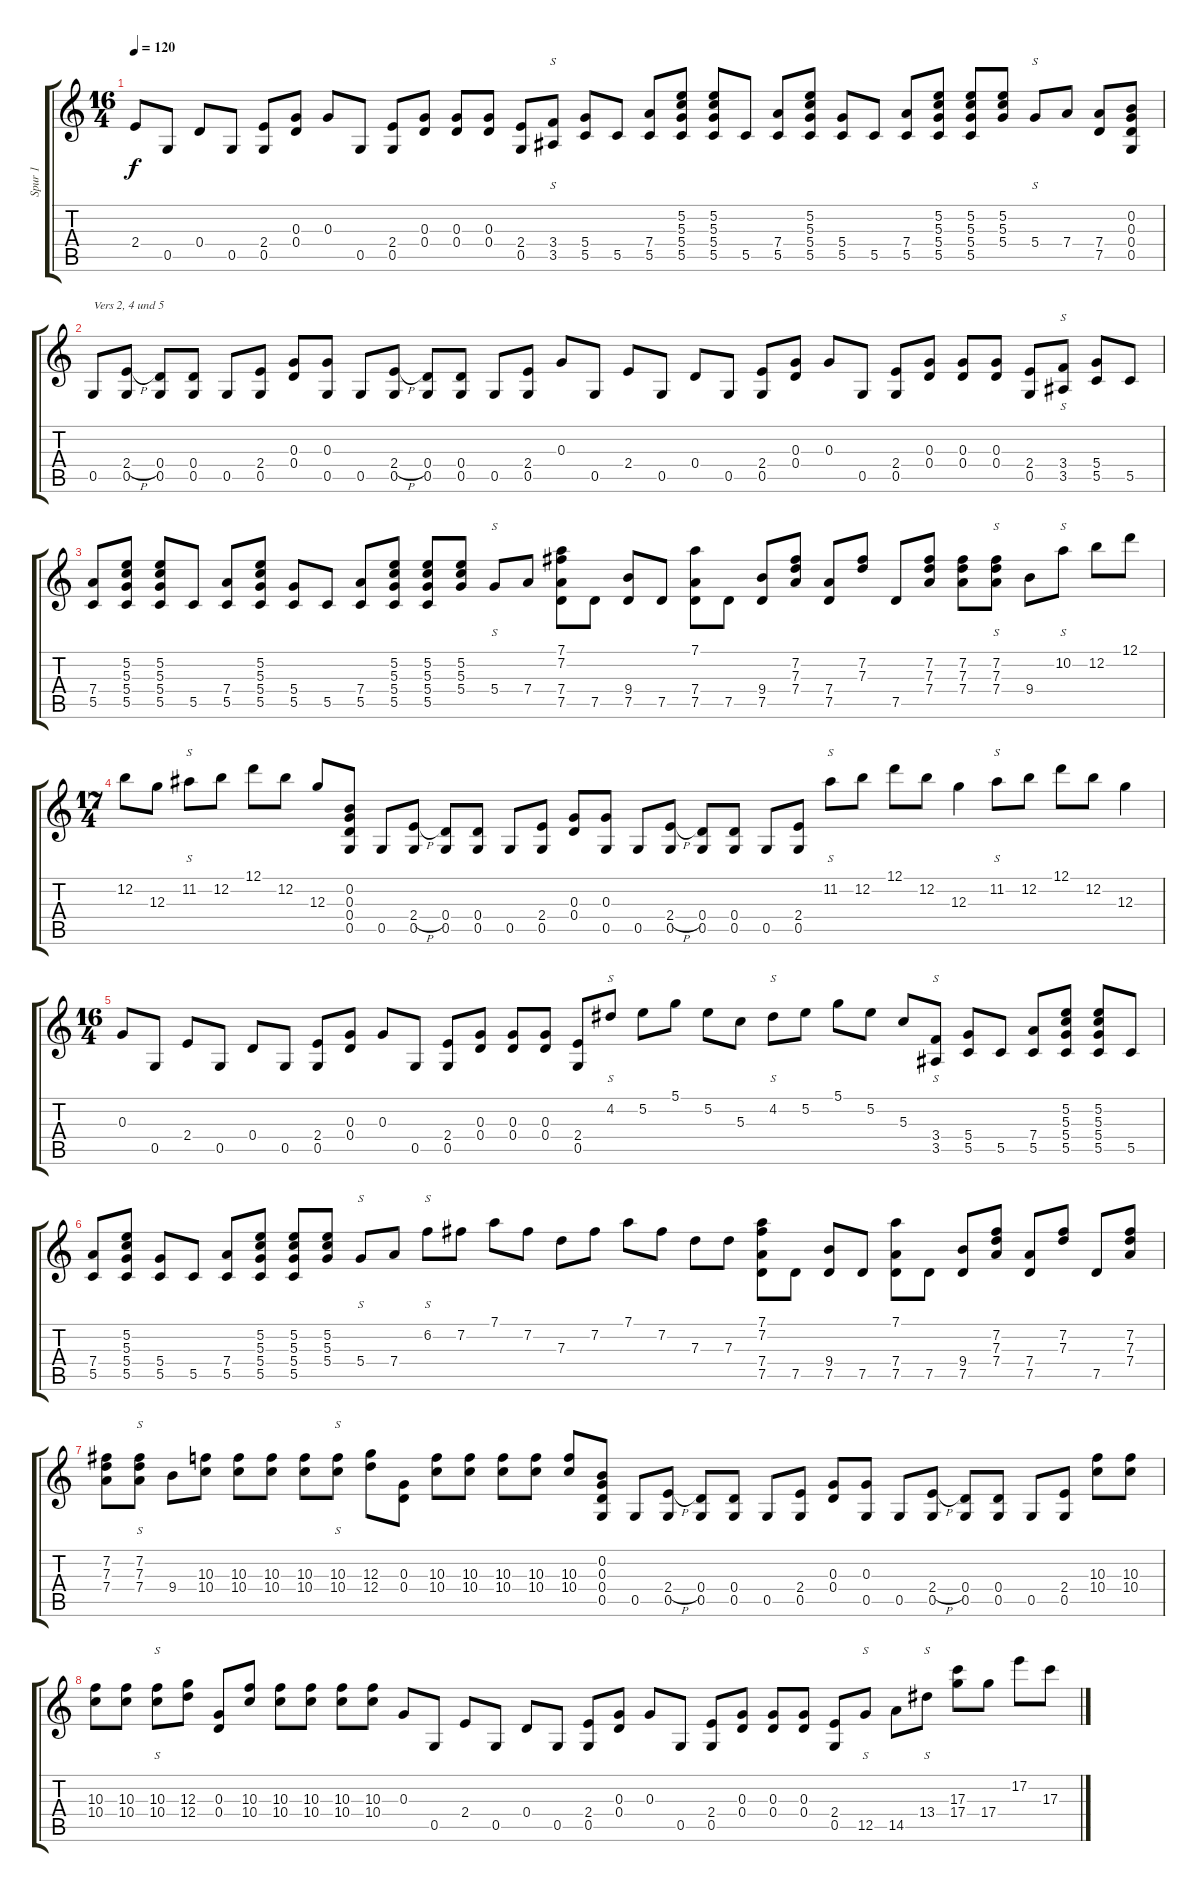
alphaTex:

\track ("Spur 1" "Spur 1") {instrument distortionguitar}
\staff {score tabs}
\tuning (D4 B3 G3 D3 G2 D2) {hide}
\ts (16 4)
\tempo 120
\clef g2
\ks c
2.4.8{dy f} 0.5.8 0.4.8 0.5.8 (2.4 0.5).8 (0.3 0.4).8 0.3.8 0.5.8 (2.4 0.5).8 (0.3 0.4).8 (0.3 0.4).8 (0.3 0.4).8 (2.4 0.5).8 (3.4 3.5).8{s} (5.4 5.5).8 5.5.8 (7.4 5.5).8 (5.2 5.3 5.4 5.5).8 (5.2 5.3 5.4 5.5).8 5.5.8 (7.4 5.5).8 (5.2 5.3 5.4 5.5).8 (5.4 5.5).8 5.5.8 (7.4 5.5).8 (5.2 5.3 5.4 5.5).8 (5.2 5.3 5.4 5.5).8 (5.2 5.3 5.4).8 5.4.8{s} 7.4.8 (7.4 7.5).8 (0.2 0.3 0.4 0.5).8 |
0.5.8{txt "Vers 2, 4 und 5"} (2.4{h} 0.5).8 (0.4 0.5).8 (0.4 0.5).8 0.5.8 (2.4 0.5).8 (0.3 0.4).8 (0.3 0.5).8 0.5.8 (2.4{h} 0.5).8 (0.4 0.5).8 (0.4 0.5).8 0.5.8 (2.4 0.5).8 0.3.8 0.5.8 2.4.8 0.5.8 0.4.8 0.5.8 (2.4 0.5).8 (0.3 0.4).8 0.3.8 0.5.8 (2.4 0.5).8 (0.3 0.4).8 (0.3 0.4).8 (0.3 0.4).8 (2.4 0.5).8 (3.4 3.5).8{s} (5.4 5.5).8 5.5.8 |
(7.4 5.5).8 (5.2 5.3 5.4 5.5).8 (5.2 5.3 5.4 5.5).8 5.5.8 (7.4 5.5).8 (5.2 5.3 5.4 5.5).8 (5.4 5.5).8 5.5.8 (7.4 5.5).8 (5.2 5.3 5.4 5.5).8 (5.2 5.3 5.4 5.5).8 (5.2 5.3 5.4).8 5.4.8{s} 7.4.8 (7.1 7.2 7.4 7.5).8 7.5.8 (9.4 7.5).8 7.5.8 (7.1 7.4 7.5).8 7.5.8 (9.4 7.5).8 (7.2 7.3 7.4).8 (7.4 7.5).8 (7.2 7.3).8 7.5.8 (7.2 7.3 7.4).8 (7.2 7.3 7.4).8 (7.2 7.3 7.4).8{s} 9.4.8 10.2.8{s} 12.2.8 12.1.8 |
\ts (17 4)
12.2.8 12.3.8 11.2.8{s} 12.2.8 12.1.8 12.2.8 12.3.8 (0.2 0.3 0.4 0.5).8 0.5.8 (2.4{h} 0.5).8 (0.4 0.5).8 (0.4 0.5).8 0.5.8 (2.4 0.5).8 (0.3 0.4).8 (0.3 0.5).8 0.5.8 (2.4{h} 0.5).8 (0.4 0.5).8 (0.4 0.5).8 0.5.8 (2.4 0.5).8 11.2.8{s} 12.2.8 12.1.8 12.2.8 12.3.4 11.2.8{s} 12.2.8 12.1.8 12.2.8 12.3.4 |
\ts (16 4)
0.3.8 0.5.8 2.4.8 0.5.8 0.4.8 0.5.8 (2.4 0.5).8 (0.3 0.4).8 0.3.8 0.5.8 (2.4 0.5).8 (0.3 0.4).8 (0.3 0.4).8 (0.3 0.4).8 (2.4 0.5).8 4.2.8{s} 5.2.8 5.1.8 5.2.8 5.3.8 4.2.8{s} 5.2.8 5.1.8 5.2.8 5.3.8 (3.4 3.5).8{s} (5.4 5.5).8 5.5.8 (7.4 5.5).8 (5.2 5.3 5.4 5.5).8 (5.2 5.3 5.4 5.5).8 5.5.8 |
(7.4 5.5).8 (5.2 5.3 5.4 5.5).8 (5.4 5.5).8 5.5.8 (7.4 5.5).8 (5.2 5.3 5.4 5.5).8 (5.2 5.3 5.4 5.5).8 (5.2 5.3 5.4).8 5.4.8{s} 7.4.8 6.2.8{s} 7.2.8 7.1.8 7.2.8 7.3.8 7.2.8 7.1.8 7.2.8 7.3.8 7.3.8 (7.1 7.2 7.4 7.5).8 7.5.8 (9.4 7.5).8 7.5.8 (7.1 7.4 7.5).8 7.5.8 (9.4 7.5).8 (7.2 7.3 7.4).8 (7.4 7.5).8 (7.2 7.3).8 7.5.8 (7.2 7.3 7.4).8 |
(7.2 7.3 7.4).8 (7.2 7.3 7.4).8{s} 9.4.8 (10.3 10.4).8 (10.3 10.4).8 (10.3 10.4).8 (10.3 10.4).8 (10.3 10.4).8{s} (12.3 12.4).8 (0.3 0.4).8 (10.3 10.4).8 (10.3 10.4).8 (10.3 10.4).8 (10.3 10.4).8 (10.3 10.4).8 (0.2 0.3 0.4 0.5).8 0.5.8 (2.4{h} 0.5).8 (0.4 0.5).8 (0.4 0.5).8 0.5.8 (2.4 0.5).8 (0.3 0.4).8 (0.3 0.5).8 0.5.8 (2.4{h} 0.5).8 (0.4 0.5).8 (0.4 0.5).8 0.5.8 (2.4 0.5).8 (10.3 10.4).8 (10.3 10.4).8 |
(10.3 10.4).8 (10.3 10.4).8 (10.3 10.4).8{s} (12.3 12.4).8 (0.3 0.4).8 (10.3 10.4).8 (10.3 10.4).8 (10.3 10.4).8 (10.3 10.4).8 (10.3 10.4).8 0.3.8 0.5.8 2.4.8 0.5.8 0.4.8 0.5.8 (2.4 0.5).8 (0.3 0.4).8 0.3.8 0.5.8 (2.4 0.5).8 (0.3 0.4).8 (0.3 0.4).8 (0.3 0.4).8 (2.4 0.5).8 12.5.8{s} 14.5.8 13.4.8{s} (17.3 17.4).8 17.4.8 17.2.8 17.3.8
